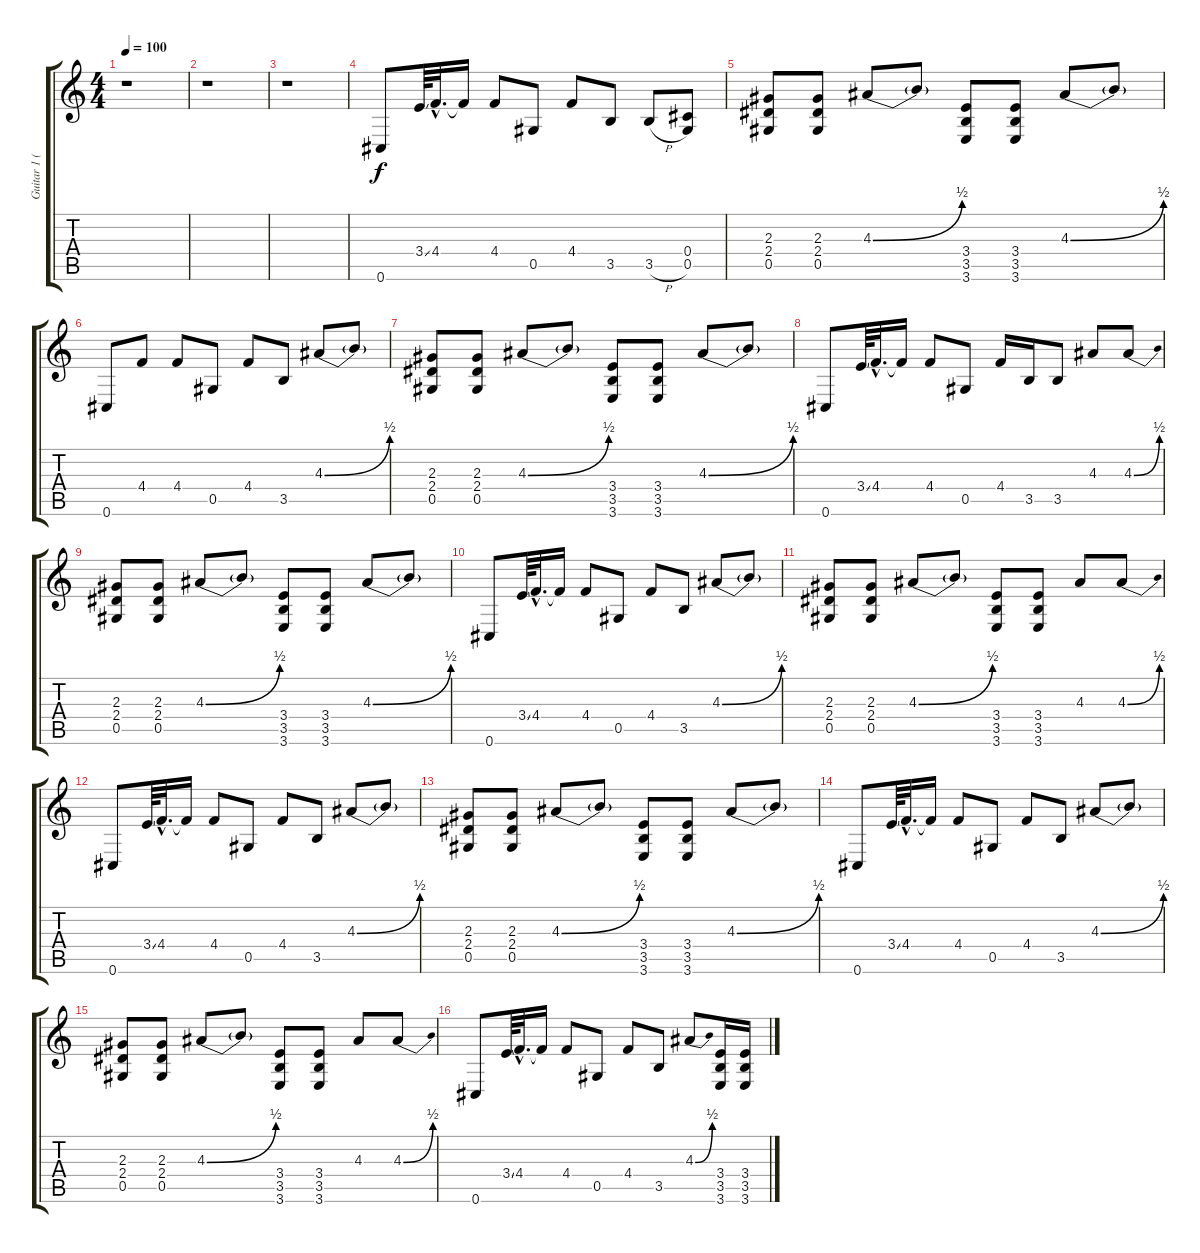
\track ("Guitar 1 (dist.)" "Guitar 1 (") {instrument overdrivenguitar}
\staff {score tabs}
\tuning (Eb4 Bb3 Gb3 Db3 Ab2 Db2) {hide}
\ts (4 4)
\tempo 100
\clef g2
\ks c
r.1{dy f} |
r.1 |
r.1 |
0.6.8 3.4{ss}.64 4.4{hac}.32{d} 4.4{t}.16 4.4.8 0.5.8 4.4.8 3.5.8 3.5{h}.8 (0.4 0.5).8 |
(2.3 2.4 0.5).8 (2.3 2.4 0.5).8 4.3{be (bend 0 0 60 2)}.8 4.3{t}.8 (3.4 3.5 3.6).8 (3.4 3.5 3.6).8 4.3{be (bend 0 0 60 2)}.8 4.3{t}.8 |
0.6.8 4.4.8 4.4.8 0.5.8 4.4.8 3.5.8 4.3{be (bend 0 0 60 2)}.8 4.3{t}.8 |
(2.3 2.4 0.5).8 (2.3 2.4 0.5).8 4.3{be (bend 0 0 60 2)}.8 4.3{t}.8 (3.4 3.5 3.6).8 (3.4 3.5 3.6).8 4.3{be (bend 0 0 60 2)}.8 4.3{t}.8 |
0.6.8 3.4{ss}.64 4.4{hac}.32{d} 4.4{t}.16 4.4.8 0.5.8 4.4.16 3.5.16 3.5.8 4.3.8 4.3{be (bend 0 0 60 2)}.8 |
(2.3 2.4 0.5).8 (2.3 2.4 0.5).8 4.3{be (bend 0 0 60 2)}.8 4.3{t}.8 (3.4 3.5 3.6).8 (3.4 3.5 3.6).8 4.3{be (bend 0 0 60 2)}.8 4.3{t}.8 |
0.6.8 3.4{ss}.64 4.4{hac}.32{d} 4.4{t}.16 4.4.8 0.5.8 4.4.8 3.5.8 4.3{be (bend 0 0 60 2)}.8 4.3{t}.8 |
(2.3 2.4 0.5).8 (2.3 2.4 0.5).8 4.3{be (bend 0 0 60 2)}.8 4.3{t}.8 (3.4 3.5 3.6).8 (3.4 3.5 3.6).8 4.3.8 4.3{be (bend 0 0 60 2)}.8 |
0.6.8 3.4{ss}.64 4.4{hac}.32{d} 4.4{t}.16 4.4.8 0.5.8 4.4.8 3.5.8 4.3{be (bend 0 0 60 2)}.8 4.3{t}.8 |
(2.3 2.4 0.5).8 (2.3 2.4 0.5).8 4.3{be (bend 0 0 60 2)}.8 4.3{t}.8 (3.4 3.5 3.6).8 (3.4 3.5 3.6).8 4.3{be (bend 0 0 60 2)}.8 4.3{t}.8 |
0.6.8 3.4{ss}.64 4.4{hac}.32{d} 4.4{t}.16 4.4.8 0.5.8 4.4.8 3.5.8 4.3{be (bend 0 0 60 2)}.8 4.3{t}.8 |
(2.3 2.4 0.5).8 (2.3 2.4 0.5).8 4.3{be (bend 0 0 60 2)}.8 4.3{t}.8 (3.4 3.5 3.6).8 (3.4 3.5 3.6).8 4.3.8 4.3{be (bend 0 0 60 2)}.8 |
0.6.8 3.4{ss}.64 4.4{hac}.32{d} 4.4{t}.16 4.4.8 0.5.8 4.4.8 3.5.8 4.3{be (bend 0 0 60 2)}.8 (3.4 3.5 3.6).16 (3.4 3.5 3.6).16
